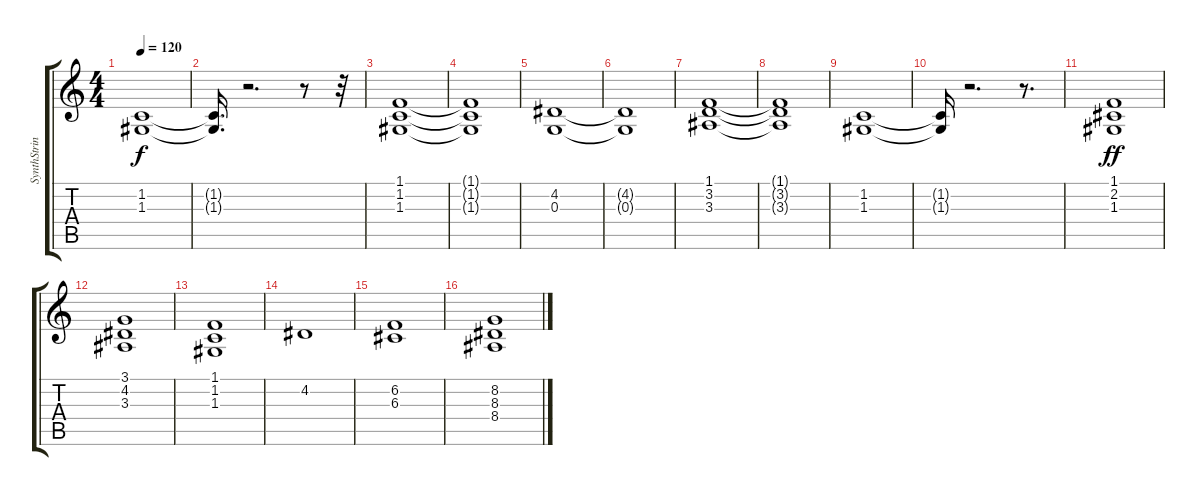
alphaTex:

\track ("SynthString 1" "SynthStrin") {instrument synthstrings1}
\staff {score tabs}
\tuning (E4 B3 G3 D3 A2 E2) {hide}
\ts (4 4)
\tempo 120
\clef g2
\ks c
(1.2 1.3).1{dy f} |
(1.2{t} 1.3{t}).16{d} r.2{d} r.8 r.32 |
(1.1 1.2 1.3).1 |
(1.1{t} 1.2{t} 1.3{t}).1 |
(4.2 0.3).1 |
(4.2{t} 0.3{t}).1 |
(1.1 3.2 3.3).1 |
(1.1{t} 3.2{t} 3.3{t}).1 |
(1.2 1.3).1 |
(1.2{t} 1.3{t}).16 r.2{d} r.8{d} |
(1.1 2.2 1.3).1{dy ff} |
(3.1 4.2 3.3).1 |
(1.1 1.2 1.3).1 |
4.2.1 |
(6.2 6.3).1 |
(8.2 8.3 8.4).1
